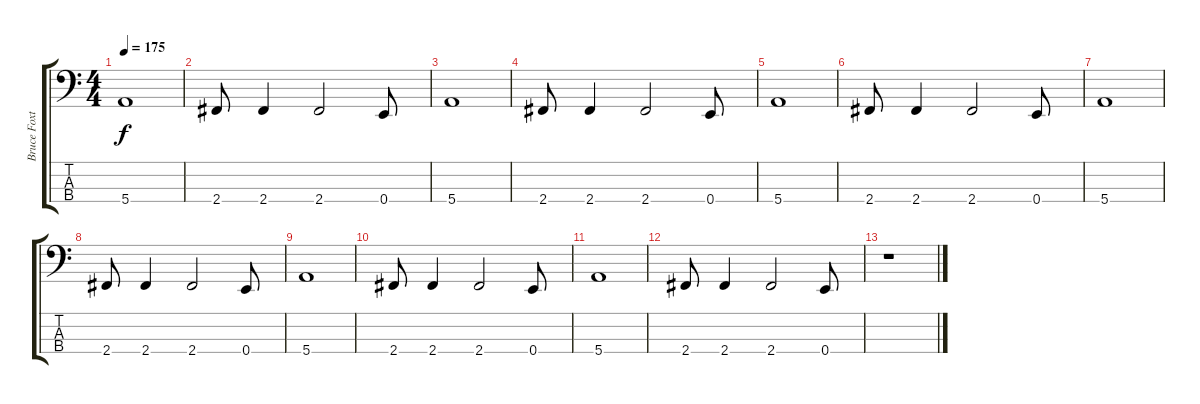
\track ("Bruce Foxton" "Bruce Foxt") {instrument electricbassfinger}
\staff {score tabs}
\tuning (G2 D2 A1 E1) {hide}
\ts (4 4)
\tempo 175
\clef f4
\ks c
5.4.1{dy f} |
2.4.8 2.4.4 2.4.2 0.4.8 |
5.4.1 |
2.4.8 2.4.4 2.4.2{volume 13} 0.4.8 |
5.4.1{volume 10} |
2.4.8 2.4.4 2.4.2{volume 9} 0.4.8 |
5.4.1{volume 7} |
2.4.8 2.4.4 2.4.2{volume 6} 0.4.8 |
5.4.1{volume 5} |
2.4.8 2.4.4 2.4.2{volume 4} 0.4.8 |
5.4.1{volume 3} |
2.4.8 2.4.4 2.4.2{volume 2} 0.4.8 |
r.1
